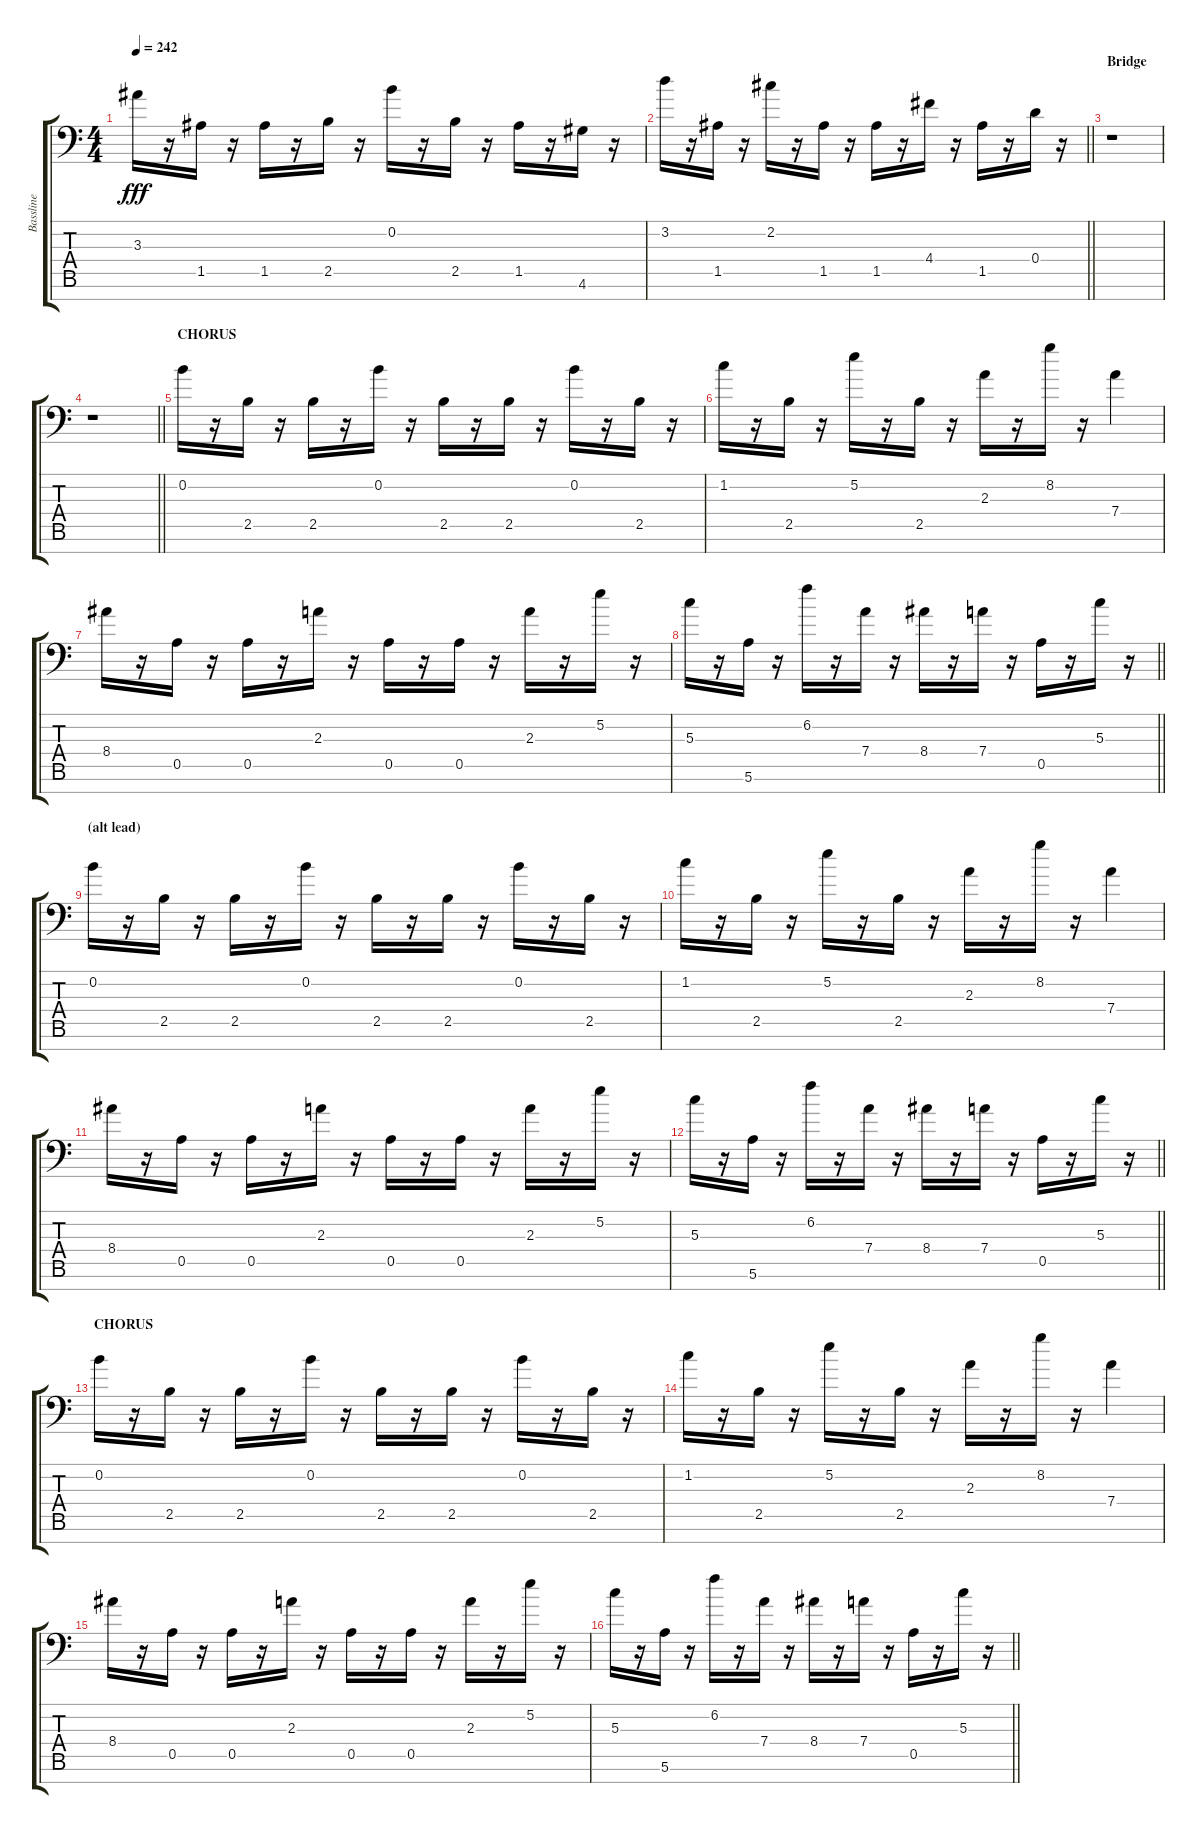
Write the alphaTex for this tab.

\track ("Bassline" "Bassline") {instrument synthbass1}
\staff {score tabs}
\tuning (E5 B3 G3 D3 A2 E2 C-1) {hide}
\ts (4 4)
\tempo 242
\clef f4
\ks c
3.3.16{dy fff} r.16 1.5.16 r.16 1.5.16 r.16 2.5.16 r.16 0.2.16 r.16 2.5.16 r.16 1.5.16 r.16 4.6.16 r.16 |
\barLineRight lightlight
3.2.16 r.16 1.5.16 r.16 2.2.16 r.16 1.5.16 r.16 1.5.16 r.16 4.4.16 r.16 1.5.16 r.16 0.4.16 r.16 |
\section ("" "Bridge")
r.1 |
\barLineRight lightlight
r.1 |
\section ("" "CHORUS")
0.2.16 r.16 2.5.16 r.16 2.5.16 r.16 0.2.16 r.16 2.5.16 r.16 2.5.16 r.16 0.2.16 r.16 2.5.16 r.16 |
1.2.16 r.16 2.5.16 r.16 5.2.16 r.16 2.5.16 r.16 2.3.16 r.16 8.2.16 r.16 7.4.4 |
8.4.16 r.16 0.5.16 r.16 0.5.16 r.16 2.3.16 r.16 0.5.16 r.16 0.5.16 r.16 2.3.16 r.16 5.2.16 r.16 |
\barLineRight lightlight
5.3.16 r.16 5.6.16 r.16 6.2.16 r.16 7.4.16 r.16 8.4.16 r.16 7.4.16 r.16 0.5.16 r.16 5.3.16 r.16 |
\section ("" "(alt lead)")
0.2.16 r.16 2.5.16 r.16 2.5.16 r.16 0.2.16 r.16 2.5.16 r.16 2.5.16 r.16 0.2.16 r.16 2.5.16 r.16 |
1.2.16 r.16 2.5.16 r.16 5.2.16 r.16 2.5.16 r.16 2.3.16 r.16 8.2.16 r.16 7.4.4 |
8.4.16 r.16 0.5.16 r.16 0.5.16 r.16 2.3.16 r.16 0.5.16 r.16 0.5.16 r.16 2.3.16 r.16 5.2.16 r.16 |
\barLineRight lightlight
5.3.16 r.16 5.6.16 r.16 6.2.16 r.16 7.4.16 r.16 8.4.16 r.16 7.4.16 r.16 0.5.16 r.16 5.3.16 r.16 |
\section ("" "CHORUS")
0.2.16 r.16 2.5.16 r.16 2.5.16 r.16 0.2.16 r.16 2.5.16 r.16 2.5.16 r.16 0.2.16 r.16 2.5.16 r.16 |
1.2.16 r.16 2.5.16 r.16 5.2.16 r.16 2.5.16 r.16 2.3.16 r.16 8.2.16 r.16 7.4.4 |
8.4.16 r.16 0.5.16 r.16 0.5.16 r.16 2.3.16 r.16 0.5.16 r.16 0.5.16 r.16 2.3.16 r.16 5.2.16 r.16 |
\barLineRight lightlight
5.3.16 r.16 5.6.16 r.16 6.2.16 r.16 7.4.16 r.16 8.4.16 r.16 7.4.16 r.16 0.5.16 r.16 5.3.16 r.16
